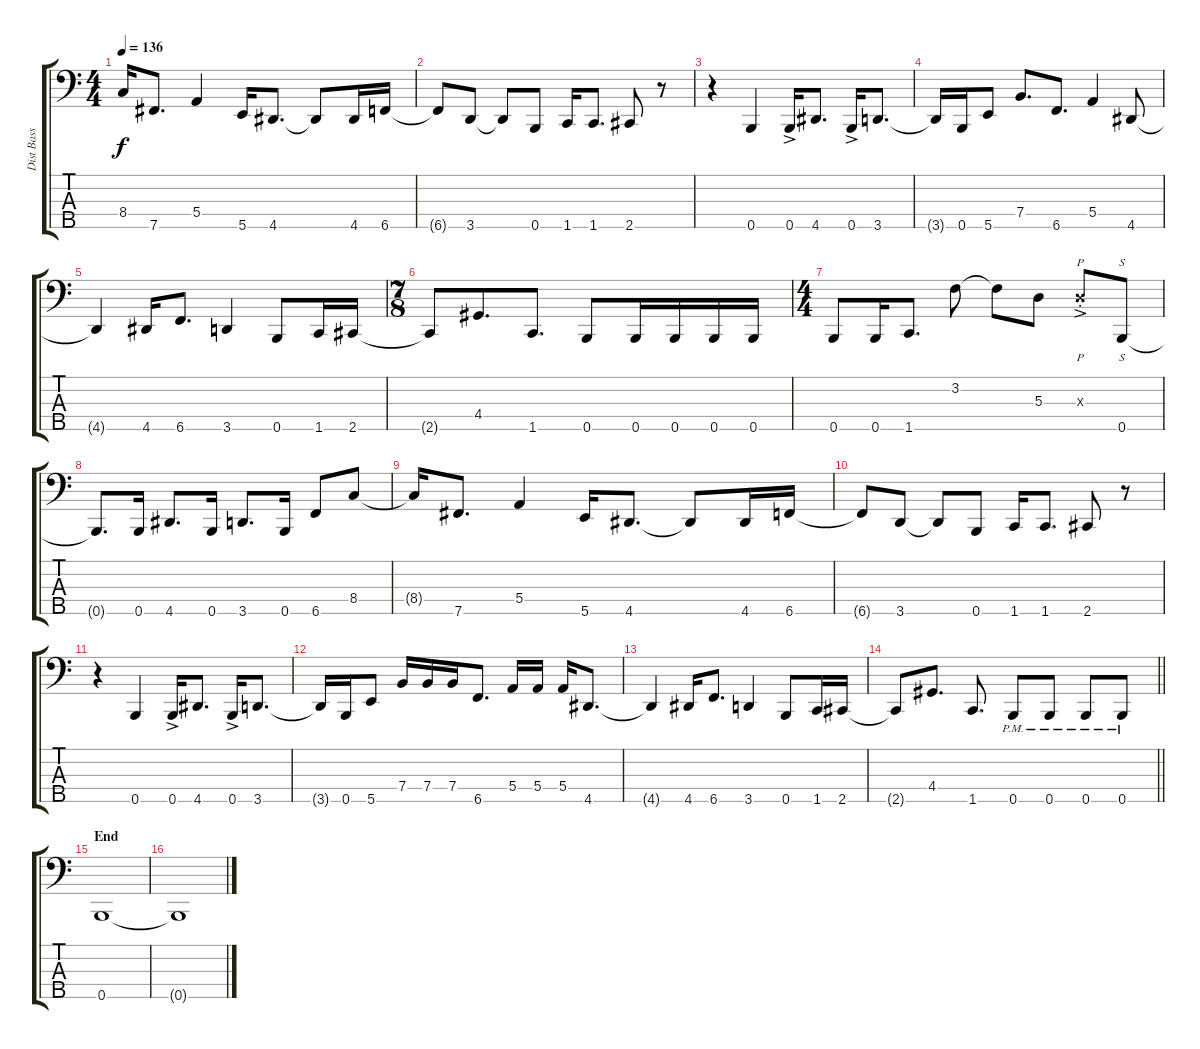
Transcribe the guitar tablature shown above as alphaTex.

\track ("Dist Bass" "Dist Bass") {instrument electricbassfinger}
\staff {score tabs}
\tuning (G2 D2 A1 E1 B0) {hide}
\ts (4 4)
\tempo 136
\clef f4
\ks c
8.4{t}.16{dy f} 7.5.8{d} 5.4.4 5.5.16 4.5.8{d} 4.5{t}.8 4.5.16 6.5.16 |
6.5{t}.8 3.5.8 3.5{t}.8 0.5.8 1.5.16 1.5.8{d} 2.5.8 r.8 |
r.4 0.5.4 0.5{ac}.16 4.5.8{d} 0.5{ac}.16 3.5.8{d} |
3.5{t}.16 0.5.16 5.5.8 7.4.8{d} 6.5.8{d} 5.4.4 4.5.8 |
4.5{t}.4 4.5.16 6.5.8{d} 3.5.4 0.5.8 1.5.16 2.5.16 |
\ts (7 8)
2.5{t}.8 4.4.8{d} 1.5.8{d} 0.5.8 0.5.16 0.5.16 0.5.16 0.5.16 |
\ts (4 4)
0.5.8 0.5.16 1.5.8{d} 3.2.8 3.2{t}.8 5.3.8 5.3{ac st x}.8{p} 0.5.8{s} |
0.5{t}.8{d} 0.5.16 4.5.8{d} 0.5.16 3.5.8{d} 0.5.16 6.5.8 8.4.8 |
8.4{t}.16 7.5.8{d} 5.4.4 5.5.16 4.5.8{d} 4.5{t}.8 4.5.16 6.5.16 |
6.5{t}.8 3.5.8 3.5{t}.8 0.5.8 1.5.16 1.5.8{d} 2.5.8 r.8 |
r.4 0.5.4 0.5{ac}.16 4.5.8{d} 0.5{ac}.16 3.5.8{d} |
3.5{t}.16 0.5.16 5.5.8 7.4.16 7.4.16 7.4.16 6.5.8{d} 5.4.16 5.4.16 5.4.16 4.5.8{d} |
4.5{t}.4 4.5.16 6.5.8{d} 3.5.4 0.5.8 1.5.16 2.5.16 |
\barLineRight lightlight
2.5{t}.8 4.4.8{d} 1.5.8{d} 0.5{pm}.8 0.5{pm}.8 0.5{pm}.8 0.5{pm}.8 |
\section ("" "End")
0.5.1 |
0.5{t}.1
